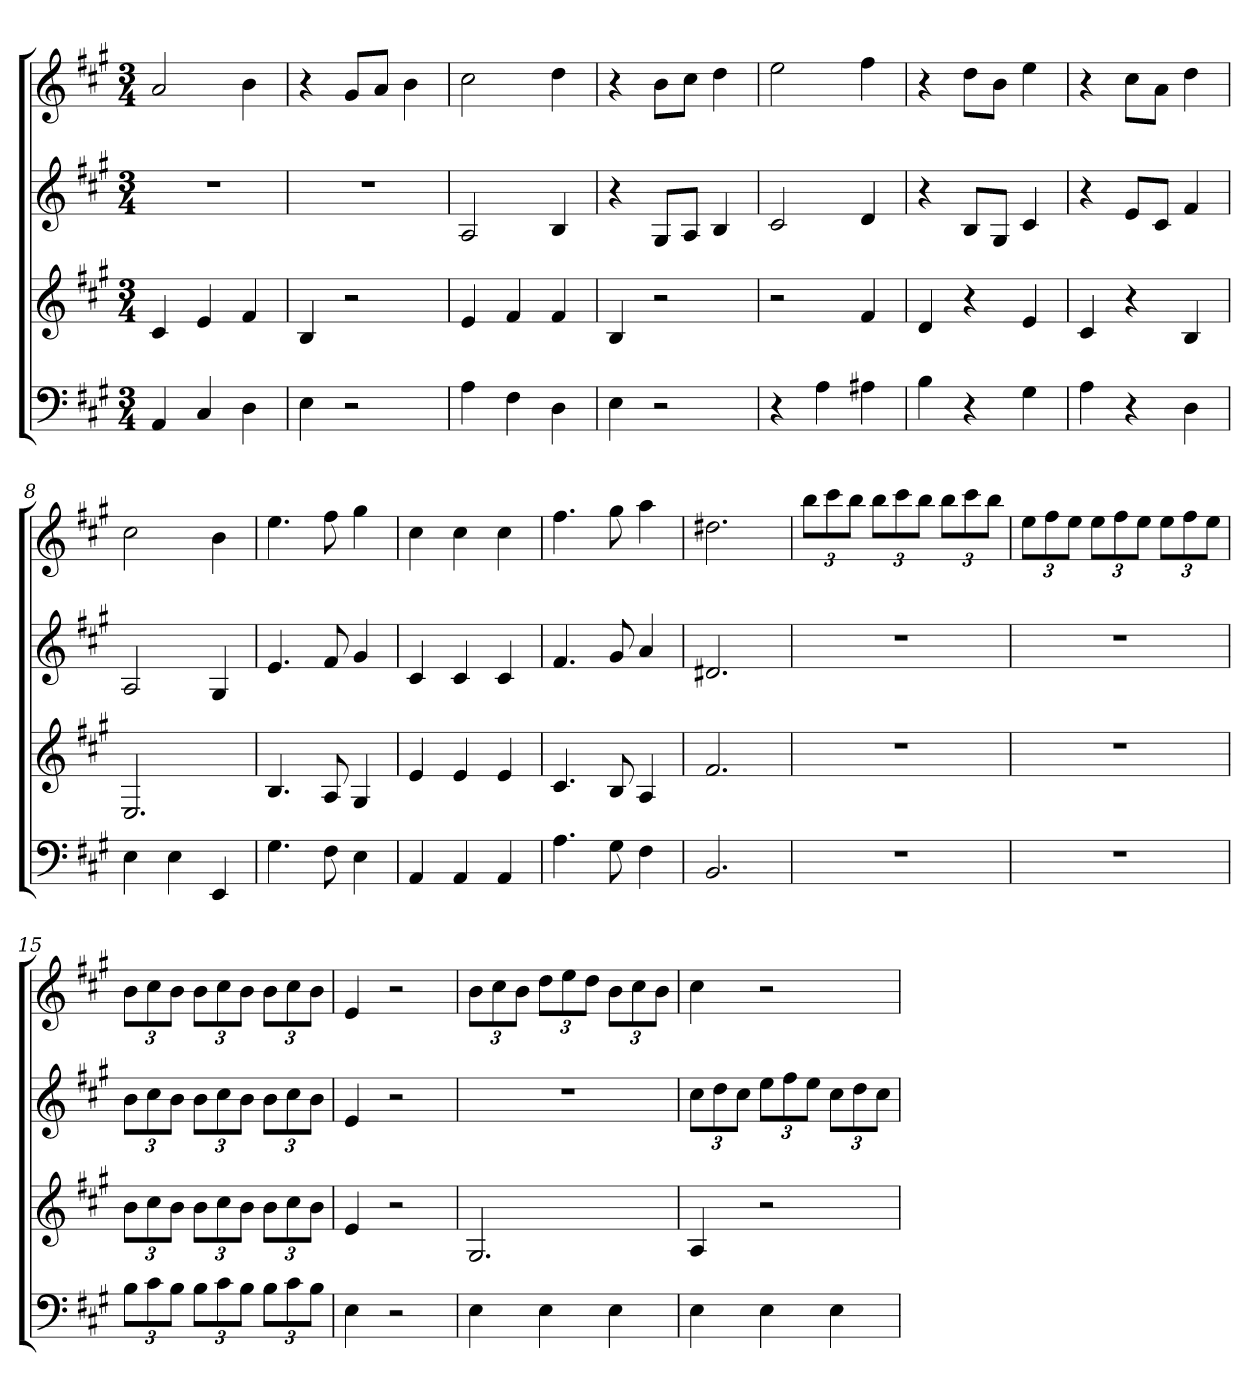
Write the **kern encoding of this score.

**kern	**kern	**kern	**kern
*part4	*part3	*part2	*part1
*staff4	*staff3	*staff2	*staff1
*k[f#c#g#]	*k[f#c#g#]	*k[f#c#g#]	*k[f#c#g#]
*A:	*A:	*A:	*A:
*M3/4	*M3/4	*M3/4	*M3/4
=	=	=	=
4AA	4c#	2.r	2a
4C#	4e	.	.
4D	4f#	.	4b
=2	=2	=2	=2
4E	4B	2.r	4r
2r	2r	.	8g#L
.	.	.	8aJ
.	.	.	4b
=3	=3	=3	=3
4A	4e	2A	2cc#
4F#	4f#	.	.
4D	4f#	4B	4dd
=4	=4	=4	=4
4E	4B	4r	4r
2r	2r	8G#L	8bL
.	.	8AJ	8cc#J
.	.	4B	4dd
=5	=5	=5	=5
4r	2r	2c#	2ee
4A	.	.	.
4A#X	4f#	4d	4ff#
=6	=6	=6	=6
4B	4d	4r	4r
4r	4r	8BL	8ddL
.	.	8G#J	8bJ
4G#	4e	4c#	4ee
=7	=7	=7	=7
4A	4c#	4r	4r
4r	4r	8eL	8cc#L
.	.	8c#J	8aJ
4D	4B	4f#	4dd
=8	=8	=8	=8
4E	2.E	2A	2cc#
4E	.	.	.
4EE	.	4G#	4b
=9	=9	=9	=9
4.G#	4.B	4.e	4.ee
8F#	8A	8f#	8ff#
4E	4G#	4g#	4gg#
=10	=10	=10	=10
4AA	4e	4c#	4cc#
4AA	4e	4c#	4cc#
4AA	4e	4c#	4cc#
=11	=11	=11	=11
4.A	4.c#	4.f#	4.ff#
8G#	8B	8g#	8gg#
4F#	4A	4a	4aa
=12	=12	=12	=12
2.BB	2.f#	2.d#X	2.dd#X
=13	=13	=13	=13
2.r	2.r	2.r	12bbL
.	.	.	12ccc#
.	.	.	12bbJ
.	.	.	12bbL
.	.	.	12ccc#
.	.	.	12bbJ
.	.	.	12bbL
.	.	.	12ccc#
.	.	.	12bbJ
=14	=14	=14	=14
2.r	2.r	2.r	12eeL
.	.	.	12ff#
.	.	.	12eeJ
.	.	.	12eeL
.	.	.	12ff#
.	.	.	12eeJ
.	.	.	12eeL
.	.	.	12ff#
.	.	.	12eeJ
=15	=15	=15	=15
12BL	12bL	12bL	12bL
12c#	12cc#	12cc#	12cc#
12BJ	12bJ	12bJ	12bJ
12BL	12bL	12bL	12bL
12c#	12cc#	12cc#	12cc#
12BJ	12bJ	12bJ	12bJ
12BL	12bL	12bL	12bL
12c#	12cc#	12cc#	12cc#
12BJ	12bJ	12bJ	12bJ
=16	=16	=16	=16
4E	4e	4e	4e
2r	2r	2r	2r
=17	=17	=17	=17
4E	2.G#	2.r	12bL
.	.	.	12cc#
.	.	.	12bJ
4E	.	.	12ddL
.	.	.	12ee
.	.	.	12ddJ
4E	.	.	12bL
.	.	.	12cc#
.	.	.	12bJ
=18	=18	=18	=18
4E	4A	12cc#L	4cc#
.	.	12dd	.
.	.	12cc#J	.
4E	2r	12eeL	2r
.	.	12ff#	.
.	.	12eeJ	.
4E	.	12cc#L	.
.	.	12dd	.
.	.	12cc#J	.
=	=	=	=
*-	*-	*-	*-
